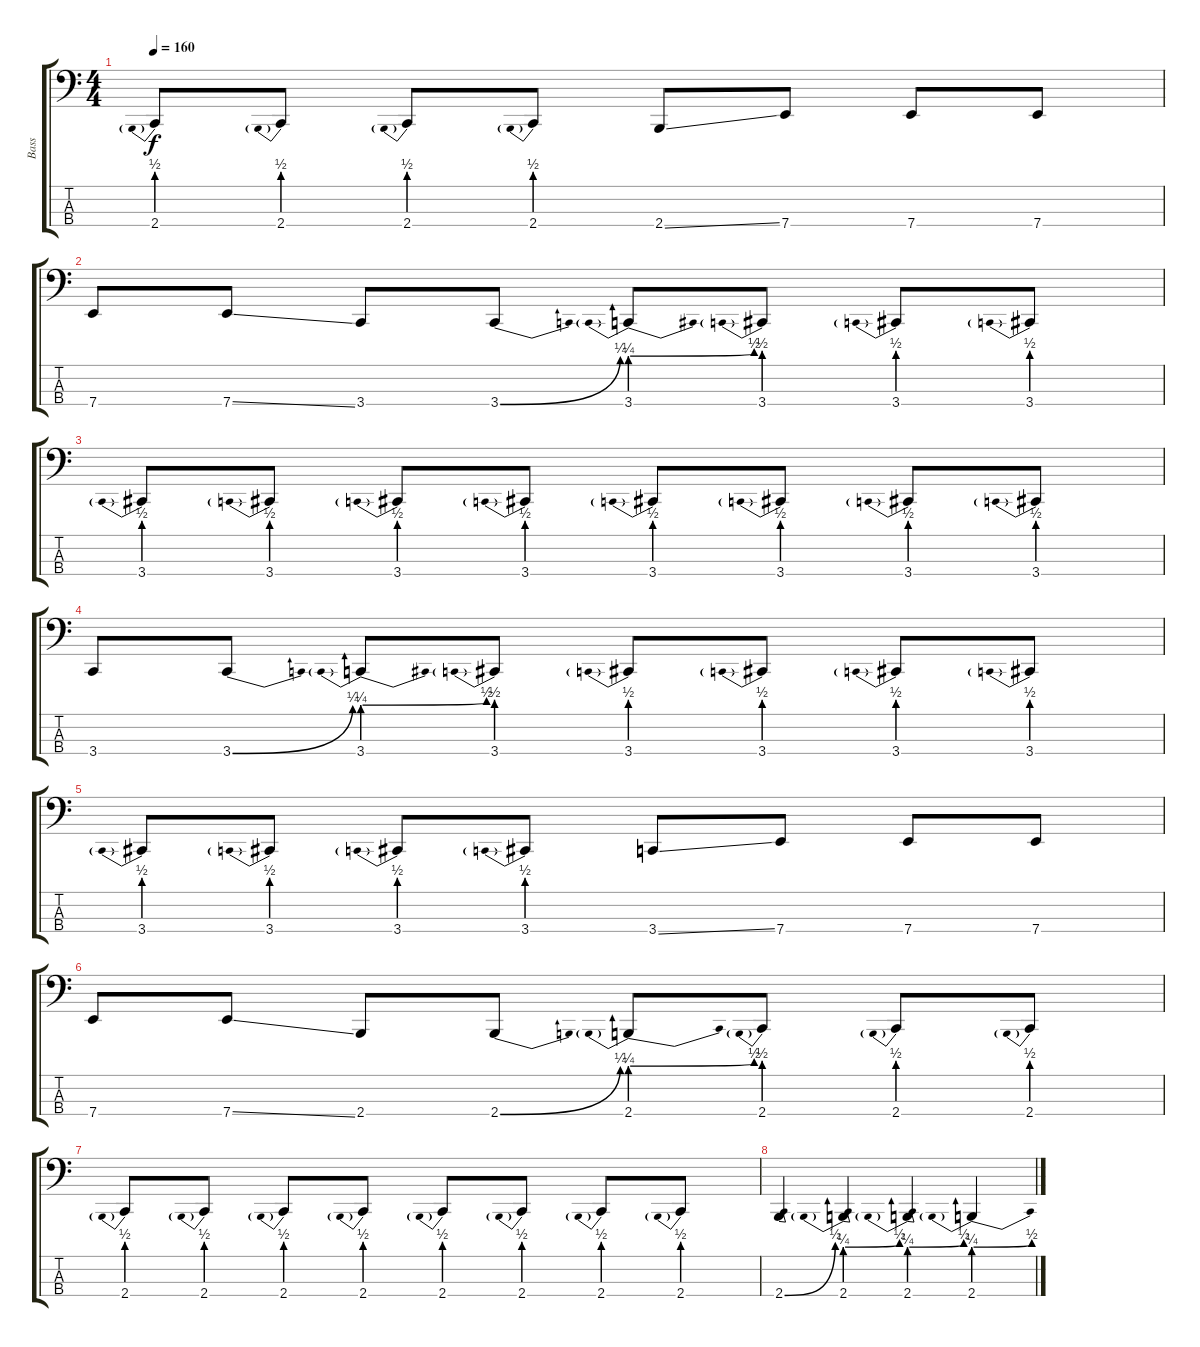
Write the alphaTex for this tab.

\track ("Bass" "Bass") {instrument electricbasspick}
\staff {score tabs}
\tuning (D2 A1 E1 A0) {hide}
\ts (4 4)
\tempo 160
\clef f4
\ks c
2.4{be (prebend 0 2 60 2)}.8{dy f} 2.4{be (prebend 0 2 60 2)}.8 2.4{be (prebend 0 2 60 2)}.8 2.4{be (prebend 0 2 60 2)}.8 2.4{ss}.8 7.4.8 7.4.8 7.4.8 |
7.4.8 7.4{ss}.8 3.4.8 3.4{be (bend 0 0 60 1)}.8 3.4{be (prebendbend 0 1 60 2)}.8 3.4{be (prebend 0 2 60 2)}.8 3.4{be (prebend 0 2 60 2)}.8 3.4{be (prebend 0 2 60 2)}.8 |
3.4{be (prebend 0 2 60 2)}.8 3.4{be (prebend 0 2 60 2)}.8 3.4{be (prebend 0 2 60 2)}.8 3.4{be (prebend 0 2 60 2)}.8 3.4{be (prebend 0 2 60 2)}.8 3.4{be (prebend 0 2 60 2)}.8 3.4{be (prebend 0 2 60 2)}.8 3.4{be (prebend 0 2 60 2)}.8 |
3.4.8 3.4{be (bend 0 0 60 1)}.8 3.4{be (prebendbend 0 1 60 2)}.8 3.4{be (prebend 0 2 60 2)}.8 3.4{be (prebend 0 2 60 2)}.8 3.4{be (prebend 0 2 60 2)}.8 3.4{be (prebend 0 2 60 2)}.8 3.4{be (prebend 0 2 60 2)}.8 |
3.4{be (prebend 0 2 60 2)}.8 3.4{be (prebend 0 2 60 2)}.8 3.4{be (prebend 0 2 60 2)}.8 3.4{be (prebend 0 2 60 2)}.8 3.4{ss}.8 7.4.8 7.4.8 7.4.8 |
7.4.8 7.4{ss}.8 2.4.8 2.4{be (bend 0 0 60 1)}.8 2.4{be (prebendbend 0 1 60 2)}.8 2.4{be (prebend 0 2 60 2)}.8 2.4{be (prebend 0 2 60 2)}.8 2.4{be (prebend 0 2 60 2)}.8 |
2.4{be (prebend 0 2 60 2)}.8 2.4{be (prebend 0 2 60 2)}.8 2.4{be (prebend 0 2 60 2)}.8 2.4{be (prebend 0 2 60 2)}.8 2.4{be (prebend 0 2 60 2)}.8 2.4{be (prebend 0 2 60 2)}.8 2.4{be (prebend 0 2 60 2)}.8 2.4{be (prebend 0 2 60 2)}.8 |
2.4{be (bend 0 0 60 2)}.4 2.4{be (prebendbend 0 1 60 2)}.4 2.4{be (prebendbend 0 1 60 2)}.4 2.4{be (prebendbend 0 1 60 2)}.4
